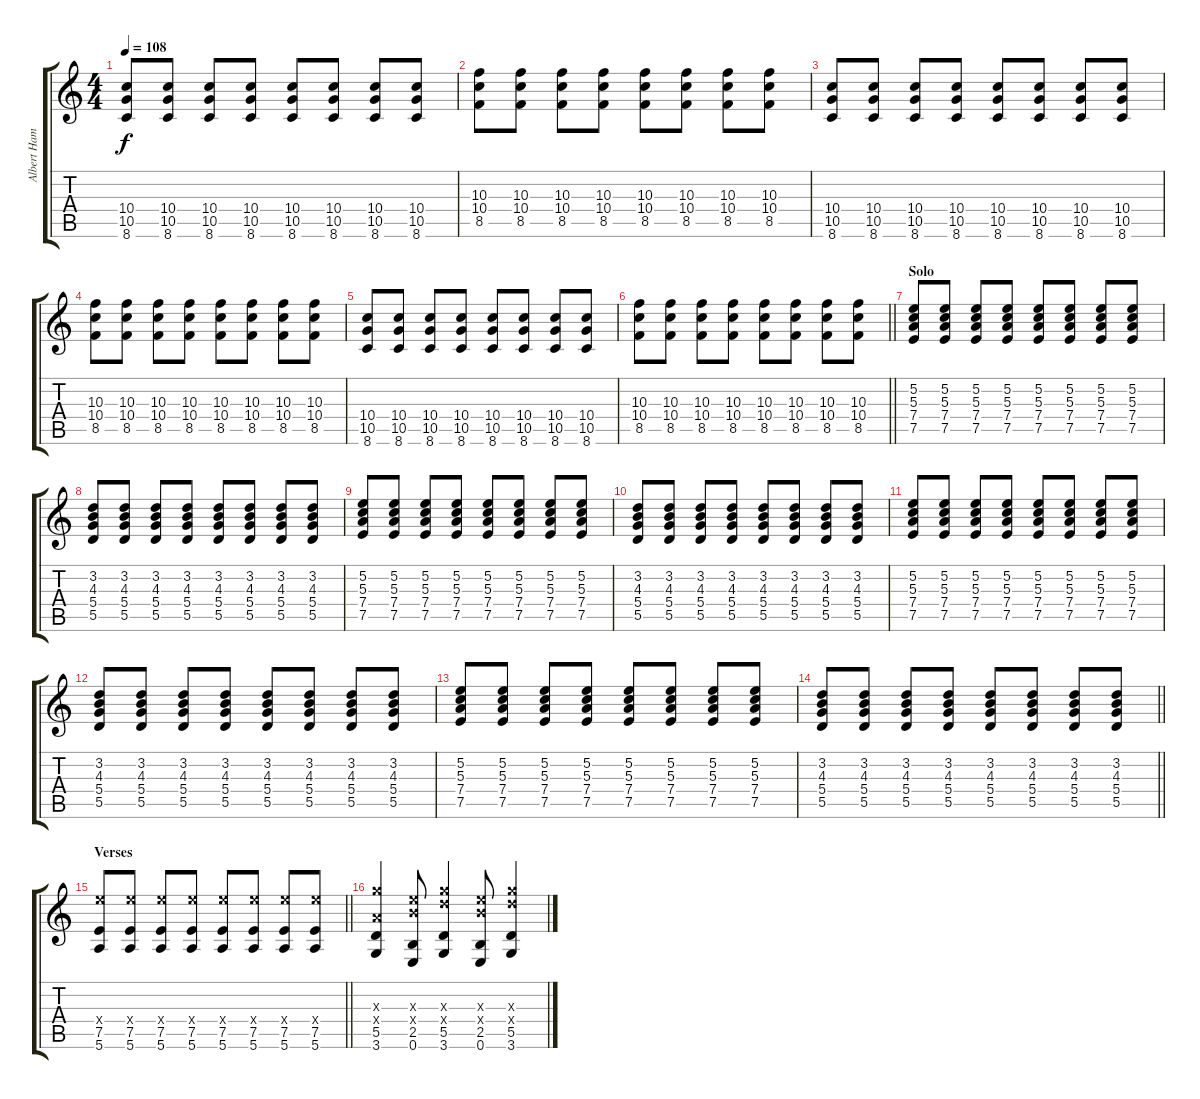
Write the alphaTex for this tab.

\track ("Albert Hammond Jr. - Rhythm Guitar" "Albert Ham") {instrument distortionguitar}
\staff {score tabs}
\tuning (E4 B3 G3 D3 A2 E2) {hide}
\ts (4 4)
\tempo 108
\clef g2
\ks c
(10.4 10.5 8.6).8{dy f} (10.4 10.5 8.6).8 (10.4 10.5 8.6).8 (10.4 10.5 8.6).8 (10.4 10.5 8.6).8 (10.4 10.5 8.6).8 (10.4 10.5 8.6).8 (10.4 10.5 8.6).8 |
(10.3 10.4 8.5).8 (10.3 10.4 8.5).8 (10.3 10.4 8.5).8 (10.3 10.4 8.5).8 (10.3 10.4 8.5).8 (10.3 10.4 8.5).8 (10.3 10.4 8.5).8 (10.3 10.4 8.5).8 |
(10.4 10.5 8.6).8 (10.4 10.5 8.6).8 (10.4 10.5 8.6).8 (10.4 10.5 8.6).8 (10.4 10.5 8.6).8 (10.4 10.5 8.6).8 (10.4 10.5 8.6).8 (10.4 10.5 8.6).8 |
(10.3 10.4 8.5).8 (10.3 10.4 8.5).8 (10.3 10.4 8.5).8 (10.3 10.4 8.5).8 (10.3 10.4 8.5).8 (10.3 10.4 8.5).8 (10.3 10.4 8.5).8 (10.3 10.4 8.5).8 |
(10.4 10.5 8.6).8 (10.4 10.5 8.6).8 (10.4 10.5 8.6).8 (10.4 10.5 8.6).8 (10.4 10.5 8.6).8 (10.4 10.5 8.6).8 (10.4 10.5 8.6).8 (10.4 10.5 8.6).8 |
\barLineRight lightlight
(10.3 10.4 8.5).8 (10.3 10.4 8.5).8 (10.3 10.4 8.5).8 (10.3 10.4 8.5).8 (10.3 10.4 8.5).8 (10.3 10.4 8.5).8 (10.3 10.4 8.5).8 (10.3 10.4 8.5).8 |
\section ("" "Solo")
(5.2 5.3 7.4 7.5).8 (5.2 5.3 7.4 7.5).8 (5.2 5.3 7.4 7.5).8 (5.2 5.3 7.4 7.5).8 (5.2 5.3 7.4 7.5).8 (5.2 5.3 7.4 7.5).8 (5.2 5.3 7.4 7.5).8 (5.2 5.3 7.4 7.5).8 |
(3.2 4.3 5.4 5.5).8 (3.2 4.3 5.4 5.5).8 (3.2 4.3 5.4 5.5).8 (3.2 4.3 5.4 5.5).8 (3.2 4.3 5.4 5.5).8 (3.2 4.3 5.4 5.5).8 (3.2 4.3 5.4 5.5).8 (3.2 4.3 5.4 5.5).8 |
(5.2 5.3 7.4 7.5).8 (5.2 5.3 7.4 7.5).8 (5.2 5.3 7.4 7.5).8 (5.2 5.3 7.4 7.5).8 (5.2 5.3 7.4 7.5).8 (5.2 5.3 7.4 7.5).8 (5.2 5.3 7.4 7.5).8 (5.2 5.3 7.4 7.5).8 |
(3.2 4.3 5.4 5.5).8 (3.2 4.3 5.4 5.5).8 (3.2 4.3 5.4 5.5).8 (3.2 4.3 5.4 5.5).8 (3.2 4.3 5.4 5.5).8 (3.2 4.3 5.4 5.5).8 (3.2 4.3 5.4 5.5).8 (3.2 4.3 5.4 5.5).8 |
(5.2 5.3 7.4 7.5).8 (5.2 5.3 7.4 7.5).8 (5.2 5.3 7.4 7.5).8 (5.2 5.3 7.4 7.5).8 (5.2 5.3 7.4 7.5).8 (5.2 5.3 7.4 7.5).8 (5.2 5.3 7.4 7.5).8 (5.2 5.3 7.4 7.5).8 |
(3.2 4.3 5.4 5.5).8 (3.2 4.3 5.4 5.5).8 (3.2 4.3 5.4 5.5).8 (3.2 4.3 5.4 5.5).8 (3.2 4.3 5.4 5.5).8 (3.2 4.3 5.4 5.5).8 (3.2 4.3 5.4 5.5).8 (3.2 4.3 5.4 5.5).8 |
(5.2 5.3 7.4 7.5).8 (5.2 5.3 7.4 7.5).8 (5.2 5.3 7.4 7.5).8 (5.2 5.3 7.4 7.5).8 (5.2 5.3 7.4 7.5).8 (5.2 5.3 7.4 7.5).8 (5.2 5.3 7.4 7.5).8 (5.2 5.3 7.4 7.5).8 |
\barLineRight lightlight
(3.2 4.3 5.4 5.5).8 (3.2 4.3 5.4 5.5).8 (3.2 4.3 5.4 5.5).8 (3.2 4.3 5.4 5.5).8 (3.2 4.3 5.4 5.5).8 (3.2 4.3 5.4 5.5).8 (3.2 4.3 5.4 5.5).8 (3.2 4.3 5.4 5.5).8 |
\section ("" "Verses")
\barLineRight lightlight
(14.4{x} 7.5 5.6).8 (14.4{x} 7.5 5.6).8 (14.4{x} 7.5 5.6).8 (14.4{x} 7.5 5.6).8 (14.4{x} 7.5 5.6).8 (14.4{x} 7.5 5.6).8 (14.4{x} 7.5 5.6).8 (14.4{x} 7.5 5.6).8 |
(12.3{x} 7.4{x} 5.5 3.6).4 (9.3{x} 9.4{x} 2.5 0.6).8 (12.3{x} 12.4{x} 5.5 3.6).4 (9.3{x} 9.4{x} 2.5 0.6).8 (12.3{x} 12.4{x} 5.5 3.6).4
